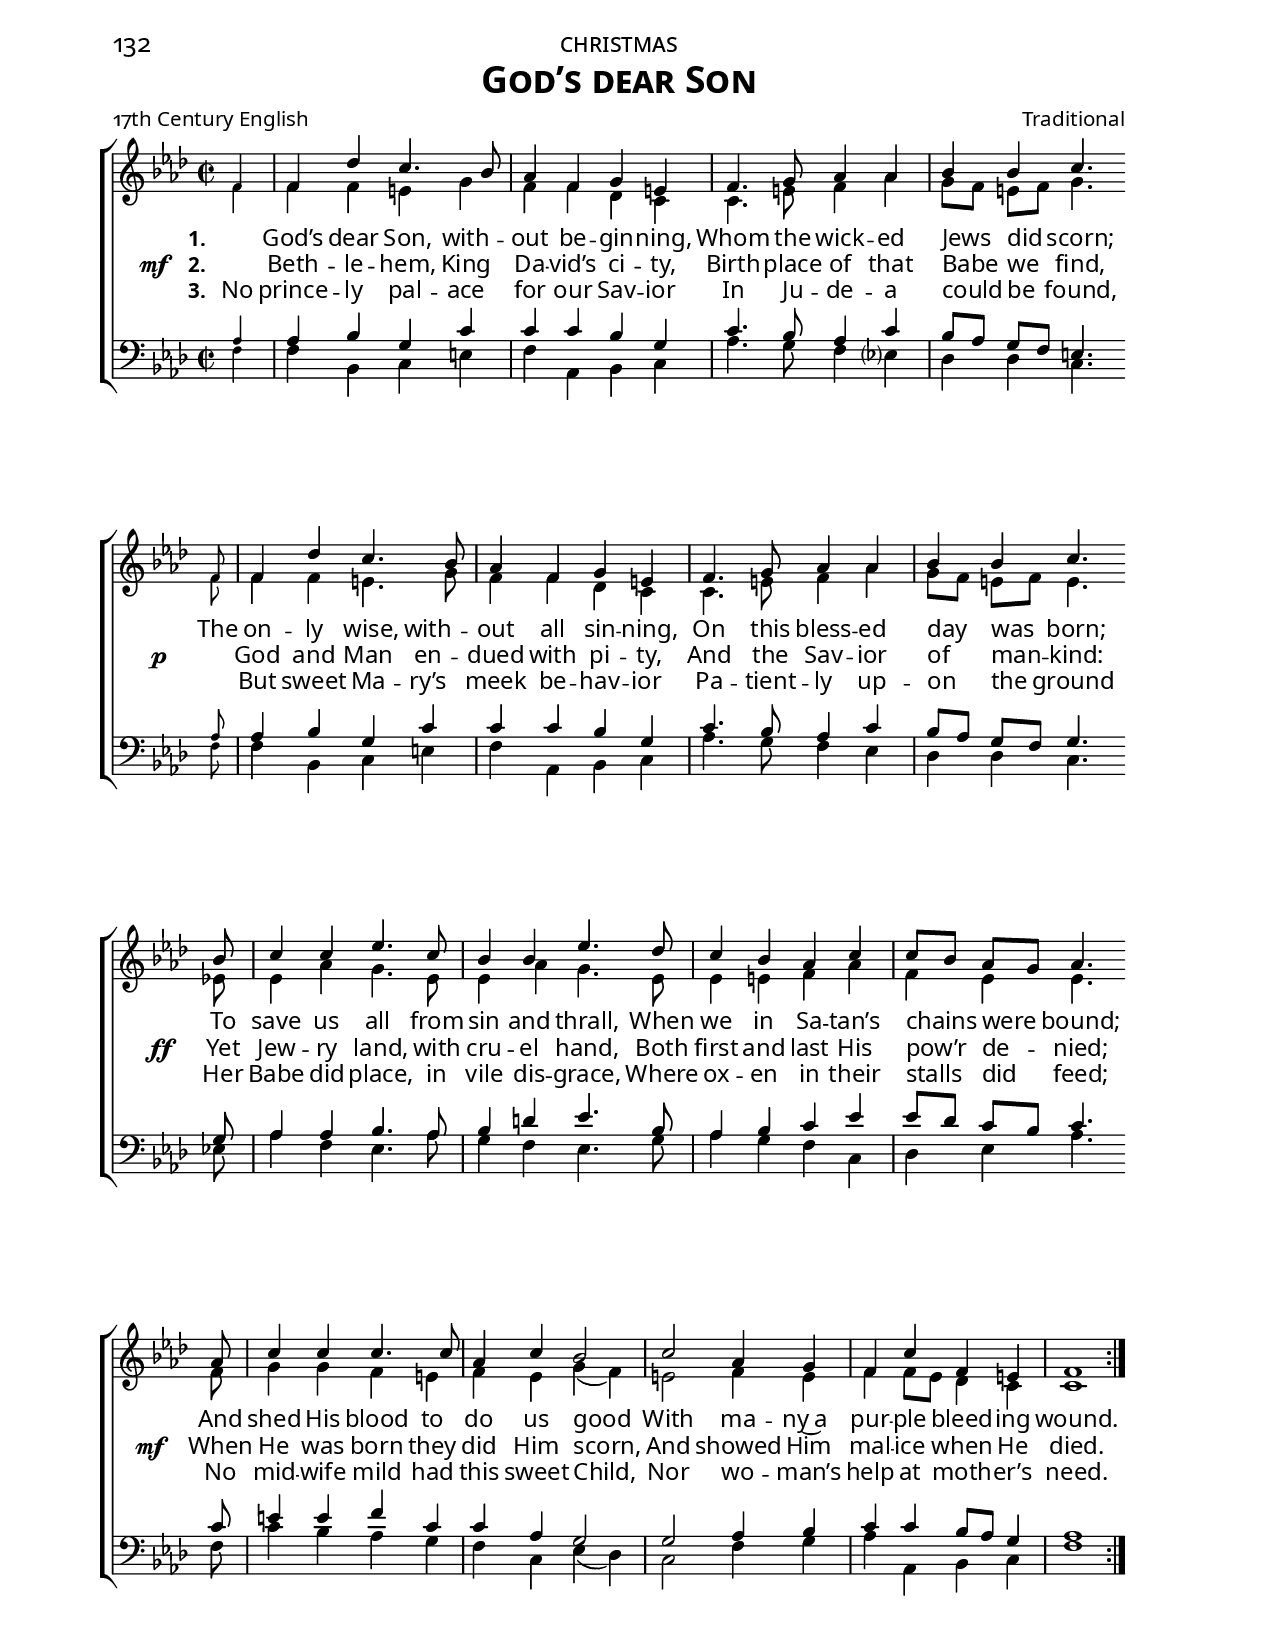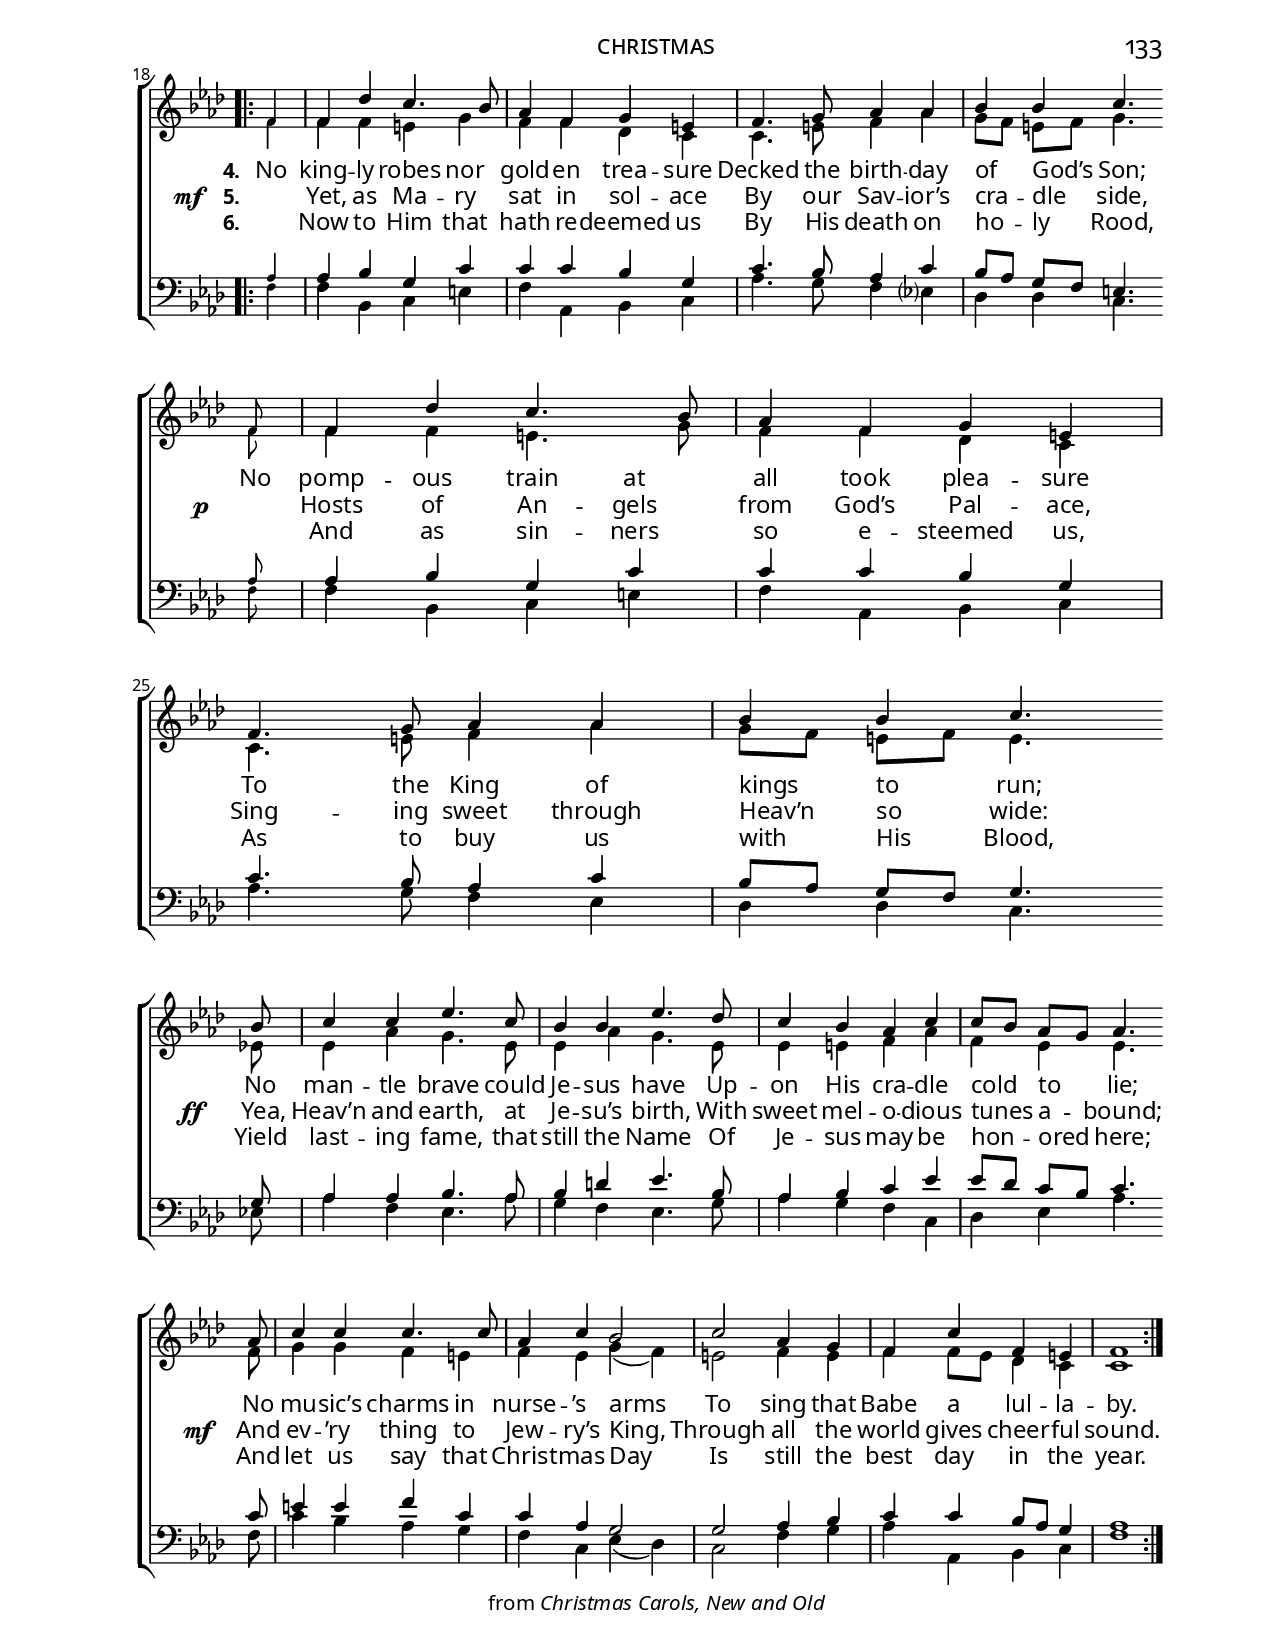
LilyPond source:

\version "2.24.0"
\include "util.ly"
\header {
  title = \markup{\override #'(font-name . "Garamond Premier Pro Semibold"){ \abs-fontsize #18 \smallCapsOldStyle"God’s dear Son"}}
  poet = \markup\oldStyleNum"17th Century English"
  composer = \markup\oldStyleNum"Traditional"
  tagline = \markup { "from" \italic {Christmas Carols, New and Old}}
}
\paper {
  %print-all-headers = ##t
  paper-height = 11\in
  paper-width = 8.5\in
  indent = 0\in
  %system-system-spacing = #'((basic-distance . 10) (padding . 0))
  %system-system-spacing =
  %  #'((basic-distance . 0)
  %     (minimum-distance . 0)
  %     (padding . -0.35)
  %     (stretchability . 100))
  ragged-last-bottom = ##f
  ragged-bottom = ##f
  two-sided = ##t
  inner-margin = 1\in
  outer-margin = 0.75\in
  top-margin = 0.26\in
  bottom-margin = 0.25\in
  first-page-number = #132
  print-first-page-number = ##t
  headerLine = \markup{\override #'(font-name . "Garamond Premier Pro") \smallCapsOldStyle"christmas"}
  oddHeaderMarkup = \markup\fill-line{
     \override #'(font-name . "Garamond Premier Pro")\abs-fontsize #12.5
     \combine 
        \fill-line{"" \if \should-print-page-number
        \oldStylePageNum""
        }
        \fill-line{\headerLine}
  }
  evenHeaderMarkup = \markup {
     \override #'(font-name . "Garamond Premier Pro")\abs-fontsize #12.5
     \combine
        \if \should-print-page-number
        \oldStylePageNum""
        \fill-line{\headerLine}
  }
}
#(set-global-staff-size 18) \paper{ #(define fonts (make-pango-font-tree "Garamond Premier Pro" "Garamond Premier Pro" "Garamond Premier Pro" (/ 18 20))) }
global = {
  \key aes \major
  \time 2/2
  \autoBeamOff
  %\override DynamicLineSpanner.staff-padding = #0.0
  %\override DynamicLineSpanner.Y-extent = #'(0 . 0)
}

sopMusic = \relative c' {
  \repeat unfold 2 {
    \repeat volta 3 {
      \partial 4 \teeny f4 | \normalsize
      f des' c4. bes8 |
      aes4 f g e |
      f4. g8 aes4 aes |
      bes bes c4. \bar""\break \teeny f,8 | \normalsize
      
      f4 des' c4. bes8 |
      aes4 f g e |
      f4. g8 aes4 aes |
      bes bes c4. \bar""\break bes8 |
      
      c4 c ees4. c8 |
      bes4 bes ees4. des8 |
      c4 bes aes c |
      c8[ bes] aes[ g] aes4. \bar""\break aes8 |
      
      c4 c c4. c8 |
      aes4 c bes2 |
      c aes4 g |
      f c' f, e |
      f1 \break
    }
  }
}
sopWords = \lyricmode {
  
}

altoMusic = \relative c' {
  \repeat unfold 2{
    \teeny f4 | \normalsize
    f f e g |
    f f des c |
    c4. e8 f4 aes |
    g8[ f] e[ f] g4. \teeny f8 | \normalsize
    
    f4 f e4. g8 |
    f4 f des c |
    c4. e8 f4 aes |
    g8[ f] e[ f] e4. ees8 |
    
    ees4 aes g4. ees8 |
    ees4 aes g4. ees8 |
    ees4 e f aes |
    f ees ees4. f8 |
    
    g4 g f e |
    f ees g( f) |
    e2 f4 e |
    f f8[ ees] des4 c |
    c1
  }
}
altoWords = \lyricmode {
  \dropLyricsV
  \set stanza = #"1. "
  \skip1 God’s dear Son, with -- out be -- gin -- ning,
  Whom the wick -- ed Jews did scorn;
  The on -- ly wise, with -- out all sin -- ning,
  On this bless -- ed day was born;
  To save us all from sin and thrall,
  When we in Sa -- tan’s chains were bound;
  \set associatedVoice = "basses"
  And shed His blood to do us good
  With ma -- ny~a pur -- ple bleed -- ing wound.
  
  \unset associatedVoice
    \set stanza = #"4. "
  No king -- ly robes nor gold -- en trea -- sure
  Decked the birth -- day of God’s Son;
  No pomp -- ous train at all took plea -- sure
  To the King of kings to run;
  No man -- tle brave could Je -- sus have
  Up -- on His cra -- dle cold to lie;
  \set associatedVoice = "basses"
  No mu -- sic’s charms in nurse -- ’s arms
  To sing that Babe a lul -- la -- by.

}
altoWordsII = {
  \dropLyricsV
  \set stanza = \markup{\dynamic"mf  " "2. "}
  \lyricmode {
  %\markup\italic
    \skip1 Beth -- le -- hem, King Da -- vid’s ci -- ty,
    Birth -- place of that Babe we find,
  }
  \set stanza = \markup\dynamic"p   "
  \lyricmode {
    \skip1 God and Man en -- dued with pi -- ty,
    And the Sav -- ior of man -- kind:
  }
  \set stanza = \markup\dynamic"ff   "
  \lyricmode {
    Yet Jew -- ry land, with cru -- el hand,
    Both first and last His pow’r de -- nied;
  }
  \set stanza = \markup\dynamic"mf  "
  \lyricmode {
    \set associatedVoice = "basses"
    When He was born they did Him scorn,
    And showed Him mal -- ice when He died.
  }
    
  \unset associatedVoice
  \set stanza = \markup{\dynamic"mf  " "5. "}
  \lyricmode{
    "" Yet, as Ma -- ry sat in sol -- ace
    By our Sav -- ior’s cra -- dle side,
  }
  \set stanza = \markup\dynamic"p   "
  \lyricmode {
    \skip1 Hosts of An -- gels from God’s Pal -- ace,
    Sing -- ing sweet through Heav’n so wide:
  }
  \set stanza = \markup\dynamic"ff   "
  \lyricmode {
    Yea, Heav’n and earth, at Je -- su’s birth,
    With sweet mel -- o -- dious tunes a -- bound;
  }
  \set stanza = \markup\dynamic"mf  "
  \lyricmode {
    \set associatedVoice = "basses"
    And ev -- ’ry thing to Jew -- ry’s King,
    Through all the world gives cheer -- ful sound.
  }
}
altoWordsIII = \lyricmode {
  \dropLyricsV
  \set stanza = #"3. "
  No prince -- ly pal -- ace for our Sav -- ior
  In Ju -- de -- a could be found,
  \skip1 But sweet Ma -- ry’s meek be -- hav -- ior
  Pa -- tient -- ly up -- on the ground
  Her Babe did place, in vile dis -- grace,
  Where ox -- en in their stalls did feed;
  \set associatedVoice = "basses"
  No mid -- wife mild had this sweet Child,
  Nor wo -- man’s help at moth -- er’s need.
  
  \unset associatedVoice
  \set stanza = #"6. "
  \skip1 Now to Him that hath re -- deemed us
  By His death on ho -- ly Rood,
  \skip1 And as sin -- ners so e -- steemed us,
  As to buy us with His Blood,
  Yield last -- ing fame, that still the Name
  Of Je -- sus may be hon -- ored here;
  \set associatedVoice = "basses"
  And let us say that Christ -- mas Day
  Is still the best day in the year.
}
altoWordsIV = \lyricmode {
}
altoWordsV = \lyricmode {
}
altoWordsVI = \lyricmode {
}
tenorMusic = \relative c' {
  \repeat unfold 2 {
    \teeny aes4 | \normalsize
    aes bes g c |
    c c bes g |
    c4. bes8 aes4 c |
    bes8[ aes] g[ f] e4. \teeny aes8 | \normalsize
    
    aes4 bes g c |
    c c bes g |
    c4. bes8 aes4 c |
    bes8[ aes] g[ f] g4. g8 |
    
    aes4 aes bes4. aes8 |
    bes4 d ees4. bes8 |
    aes4 bes c ees |
    ees8[ des] c[ bes] c4. c8 |
    
    e4 e f c |
    c aes g2 |
    g aes4 bes |
    c c bes8[ aes] g4 |
    aes1
  }
}
tenorWords = \lyricmode {

}

bassMusic = \relative c {
  \repeat unfold 2 {
    \teeny f4 | \normalsize
    f bes, c e |
    f aes, bes c |
    aes'4. g8 f4 ees? |
    des des c4. \teeny f8 | \normalsize
    
    f4 bes, c e |
    f aes, bes c |
    aes'4. g8 f4 ees |
    des des c4. ees!8 |
    
    aes4 f ees4. aes8 |
    g4 f ees4. g8 |
    aes4 g f c |
    des ees aes4. f8 |
    
    c'4 bes aes g |
    f c ees( des) |
    c2 f4 g |
    aes aes, bes c |
    f1
  }
}
bassWords = \lyricmode {

}

pianoRH = \relative c' {
  
}
pianoLH = \relative c' {
  
}

\score {
  <<
   \new ChoirStaff <<
%    \new Lyrics = sopranos \with { \override VerticalAxisGroup.nonstaff-relatedstaff-spacing = #'((basic-distance . 1)) }
    \new Staff = women <<
      \new Voice = "sopranos" { \voiceOne << \global \sopMusic >> }
      \new Voice = "altos" { \voiceTwo << \global \altoMusic >> }
    >>
   \new Staff = men <<
      \clef bass
      \new Voice = "tenors" { \voiceOne << \global \tenorMusic >> }
      \new Voice = "basses" { \voiceTwo << \global \bassMusic >> }
    >>
    \new Lyrics \with { alignAboveContext = #"women" \override VerticalAxisGroup.nonstaff-relatedstaff-spacing = #'((basic-distance . 1))} \lyricsto "sopranos" \sopWords
     \new Lyrics = "altosVI"  \with { alignBelowContext = #"women" \override VerticalAxisGroup.nonstaff-relatedstaff-spacing = #'((basic-distance . 1))} \lyricsto "tenors" \altoWordsVI
    \new Lyrics = "altosV"  \with { alignBelowContext = #"women" \override VerticalAxisGroup.nonstaff-relatedstaff-spacing = #'((basic-distance . 1))} \lyricsto "tenors" \altoWordsV
    \new Lyrics = "altosIV"  \with { alignBelowContext = #"women" \override VerticalAxisGroup.nonstaff-relatedstaff-spacing = #'((basic-distance . 1))} \lyricsto "tenors" \altoWordsIV
    \new Lyrics = "altosIII"  \with { alignBelowContext = #"women" \override VerticalAxisGroup.nonstaff-relatedstaff-spacing = #'((basic-distance . 1))} \lyricsto "tenors" \altoWordsIII
    \new Lyrics = "altosII"  \with { alignBelowContext = #"women" \override VerticalAxisGroup.nonstaff-relatedstaff-spacing = #'((basic-distance . 1))} \lyricsto "tenors" \altoWordsII
    \new Lyrics = "altos"  \with { alignBelowContext = #"women" \override VerticalAxisGroup.nonstaff-relatedstaff-spacing = #'((basic-distance . 1))} \lyricsto "tenors" \altoWords
    \new Lyrics \with { alignAboveContext = #"men" \override VerticalAxisGroup.nonstaff-relatedstaff-spacing = #'((basic-distance . 1)) } \lyricsto "tenors" \tenorWords
    \new Lyrics \with { alignBelowContext = #"men" \override VerticalAxisGroup.nonstaff-relatedstaff-spacing = #'((basic-distance . 1)) } \lyricsto "basses" \bassWords
  >>
%    \new PianoStaff << \new Staff { \new Voice { \pianoRH } } \new Staff { \clef "bass" \pianoLH } >>
  >>
  \layout {
  \context {
    \Lyrics
    \override LyricText.font-size = #1.3
  }
    \context {
      \Score
      %\override SpacingSpanner.base-shortest-duration = #(ly:make-moment 1/8)
      %\override SpacingSpanner.common-shortest-duration = #(ly:make-moment 1/4)
    }
    \context {
      % Remove all empty staves
      % \Staff \RemoveEmptyStaves \override VerticalAxisGroup.remove-first = ##t
    }
    \context {
      \Lyrics
      \override LyricText.X-offset = #center-on-word
    }
  }
}

